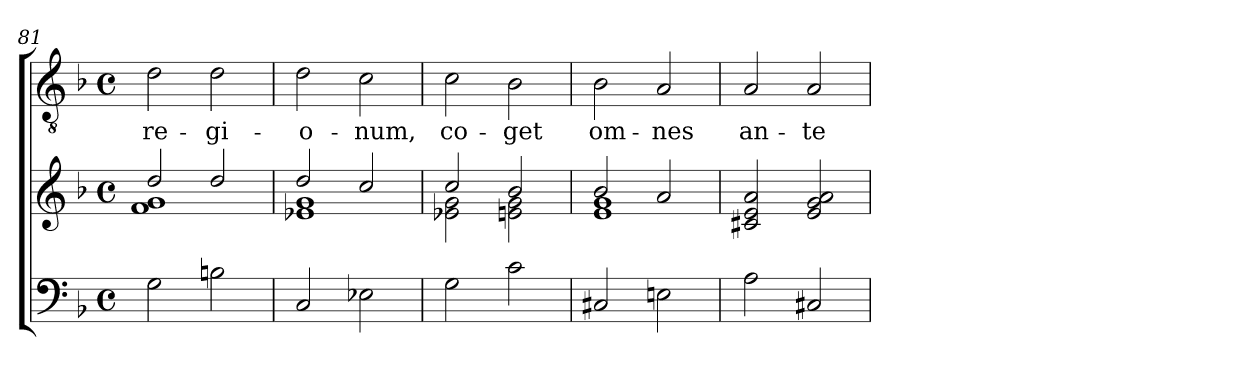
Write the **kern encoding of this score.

**kern	**kern	**kern	**text
*part2	*part2	*part1	*part1
*staff3	*staff2	*staff1	*staff1
*clefF4	*clefG2	*clefGv2	*
*k[b-]	*k[b-]	*k[b-]	*
*F:	*F:	*F:	*
*M4/4	*M4/4	*M4/4	*
*met(c)	*met(c)	*met(c)	*
=81	=81	=81	=81
*	*^	*	*
!	!	!	!	!LO:LY:b
2G\	2dd/	1f 1g	2d\	re-
!	!	!	!	!LO:LY:b
2Bn\	2dd/	.	2d\	-gi-
=82	=82	=82	=82	=82
!	!	!	!	!LO:LY:b
2C/	2dd/	1e-X 1g	2d\	-o-
!	!	!	!	!LO:LY:b
2E-X\	2cc/	.	2c\	-num,
=83	=83	=83	=83	=83
!	!	!	!	!LO:LY:b
2G\	2cc/	2e-X\ 2g\	2c\	co-
!	!	!	!	!LO:LY:b
2c\	2b-/	2en\ 2g\	2B-\	-get
!!LO:LB:g=z
=84	=84	=84	=84	=84
!	!	!	!	!LO:LY:b
2C#X/	2b-/	1e 1g	2B-\	om-
!	!	!	!	!LO:LY:b
2En\	2a/	.	2A/	-nes
*	*v	*v	*	*
=85	=85	=85	=85
!	!	!	!LO:LY:b
2A\	2c#X/ 2e/ 2a/	2A/	an-
!	!	!	!LO:LY:b
2C#X/	2e/ 2g/ 2a/	2A/	-te
=	=	=	=
*-	*-	*-	*-
